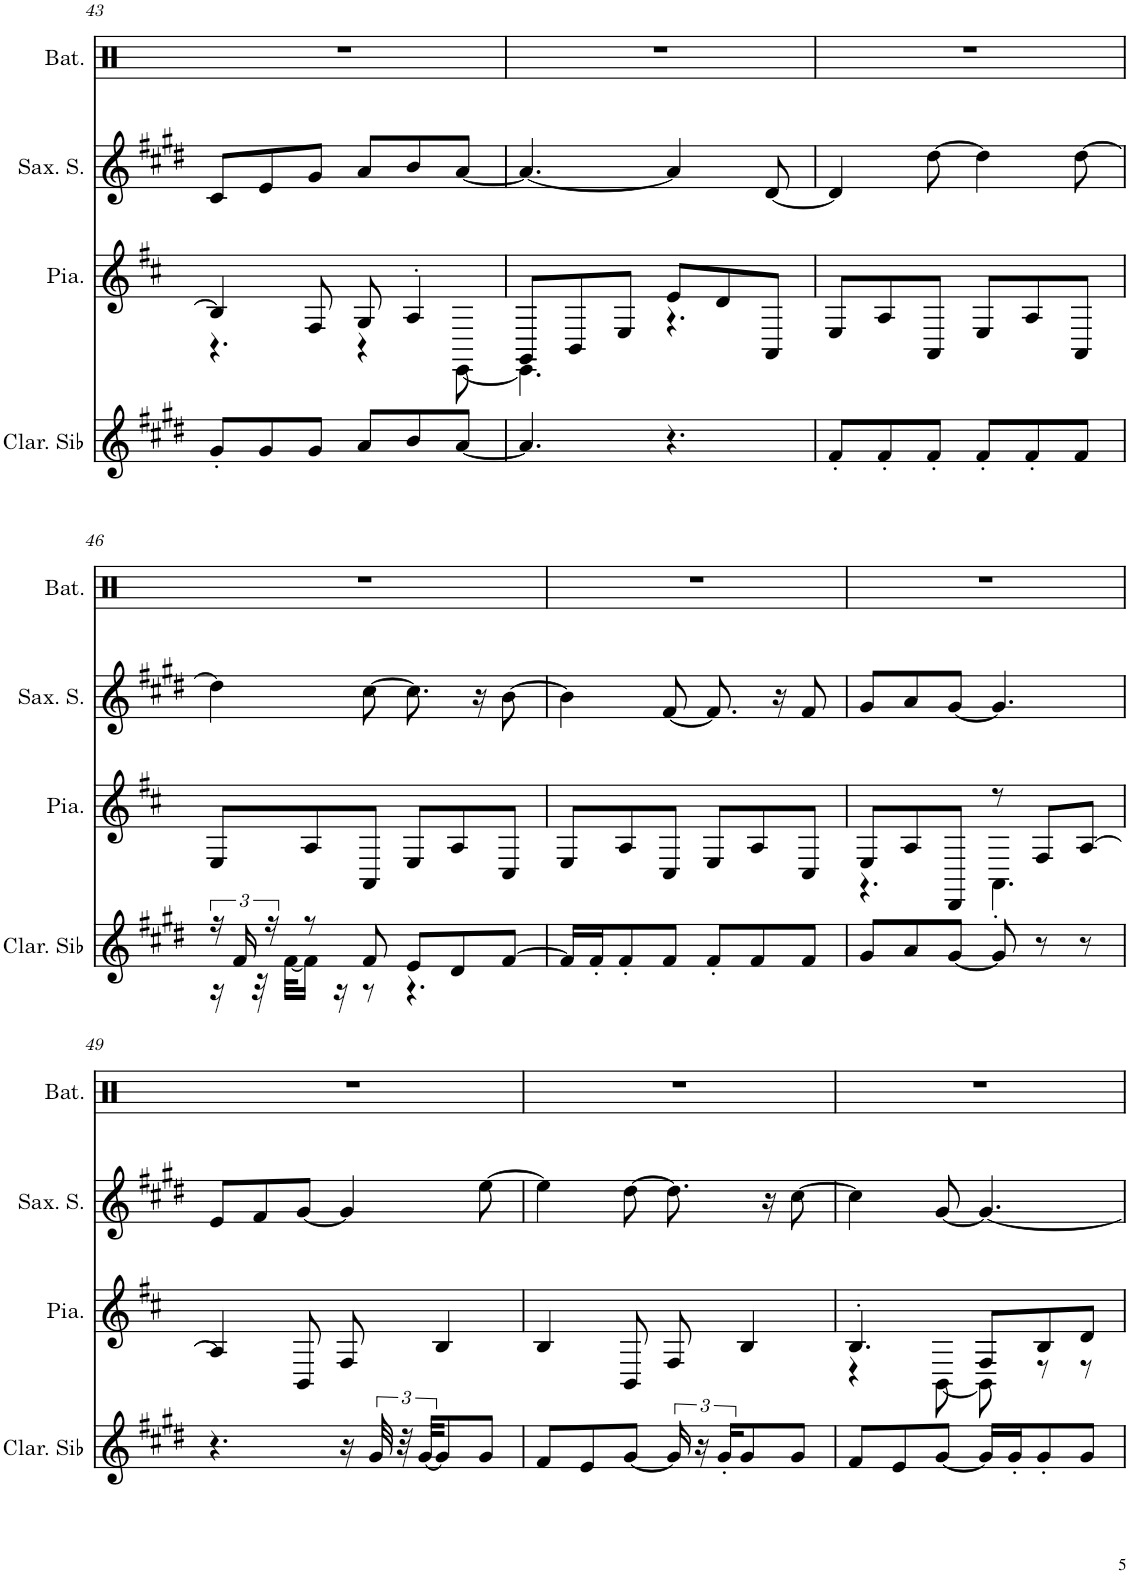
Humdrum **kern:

**kern	**kern	**kern	**kern
*part4	*part3	*part2	*part1
*staff4	*staff3	*staff2	*staff1
*I"Clarinette en Sib	*I"Piano	*I"Saxophone soprano	*I"Set de batterie
*I'Clar. Sib	*I'Pia.	*I'Sax. S.	*I'Bat.
!!LO:PB:g=z
*clefG2	*clefG2	*clefG2	*clefX
*Trd1c2	*	*Trd1c2	*
*k[f#c#g#d#]	*k[f#c#]	*k[f#c#g#d#]	*k[]
*M6/8	*M6/8	*M6/8	*M6/8
=43	=43	=43	=43
*	*^	*	*
8g#'/L	4B/]	4.r	8c#/L	2.r
8g#/	.	.	8e/	.
8g#/J	8F#/	.	8g#/J	.
8a/L	8G/	4r	8a/L	.
8b/	4A'/	.	8b/	.
[8a/J	.	[8EE\	[8a/J	.
=44	=44	=44	=44	=44
4.a/]	8GG/L	4.EE\]	4.a/_	2.r
.	8BB/	.	.	.
.	8E/J	.	.	.
4.r	8e/L	4.r	4a/]	.
.	8d/	.	.	.
.	8AA/J	.	[8d#/	.
*	*v	*v	*	*
=45	=45	=45	=45
8f#'/L	8E/L	4d#/]	2.r
8f#'/	8A/	.	.
8f#'/J	8AA/J	[8dd#\	.
8f#'/L	8E/L	4dd#\]	.
8f#'/	8A/	.	.
8f#/J	8AA/J	[8dd#\	.
!!LO:LB:g=z
=46	=46	=46	=46
*^	*	*	*
24r	16r	8E/L	4dd#\]	2.r
24f#/	.	.	.	.
.	32r	.	.	.
24r	.	.	.	.
.	[32f#\KLL	.	.	.
8r	16f#\JJ]	8A/	.	.
.	16r	.	.	.
8f#/	8r	8AA/J	[8cc#\	.
8e/L	4.r	8E/L	8.cc#\]	.
8d#/	.	8A/	.	.
.	.	.	16r	.
[8f#/J	.	8C#/J	[8b\	.
*v	*v	*	*	*
=47	=47	=47	=47
16f#/LL]	8E/L	4b\]	2.r
16f#'/J	.	.	.
8f#'/	8A/	.	.
8f#/J	8C#/J	[8f#/	.
8f#'/L	8E/L	8.f#/]	.
8f#/	8A/	.	.
.	.	16r	.
8f#/J	8C#/J	8f#/	.
=48	=48	=48	=48
*	*^	*	*
8g#/L	8E/L	4.r	8g#/L	2.r
8a/	8A/	.	8a/	.
[8g#/J	8DD/J	.	[8g#/J	.
8g#/]	8r	4.AA'\	4.g#/]	.
8r	8F#/L	.	.	.
8r	[8A/J	.	.	.
*	*v	*v	*	*
!!LO:LB:g=z
=49	=49	=49	=49
4.r	4A/]	8e/L	2.r
.	.	8f#/	.
.	8BB/	[8g#/J	.
16r	8F#/	4g#/]	.
48g#/	.	.	.
48r	.	.	.
[48g#/KKL	.	.	.
8g#/]	4B/	.	.
8g#/J	.	[8ee\	.
=50	=50	=50	=50
8f#/L	4B/	4ee\]	2.r
8e/	.	.	.
[8g#/J	8BB/	[8dd#\	.
24g#/]	8F#/	8.dd#\]	.
24r	.	.	.
24g#'/KL	.	.	.
8g#/	4B/	.	.
.	.	16r	.
8g#/J	.	[8cc#\	.
=51	=51	=51	=51
*	*^	*	*
8f#/L	4.B'/	4r	4cc#\]	2.r
8e/	.	.	.	.
[8g#/J	.	[8BB\	[8g#/	.
16g#/LL]	8F#/L	8BB\]	4.g#/_	.
16g#'/J	.	.	.	.
8g#'/	8B/	8r	.	.
8g#/J	8d/J	8r	.	.
*	*v	*v	*	*
=	=	=	=
*-	*-	*-	*-
